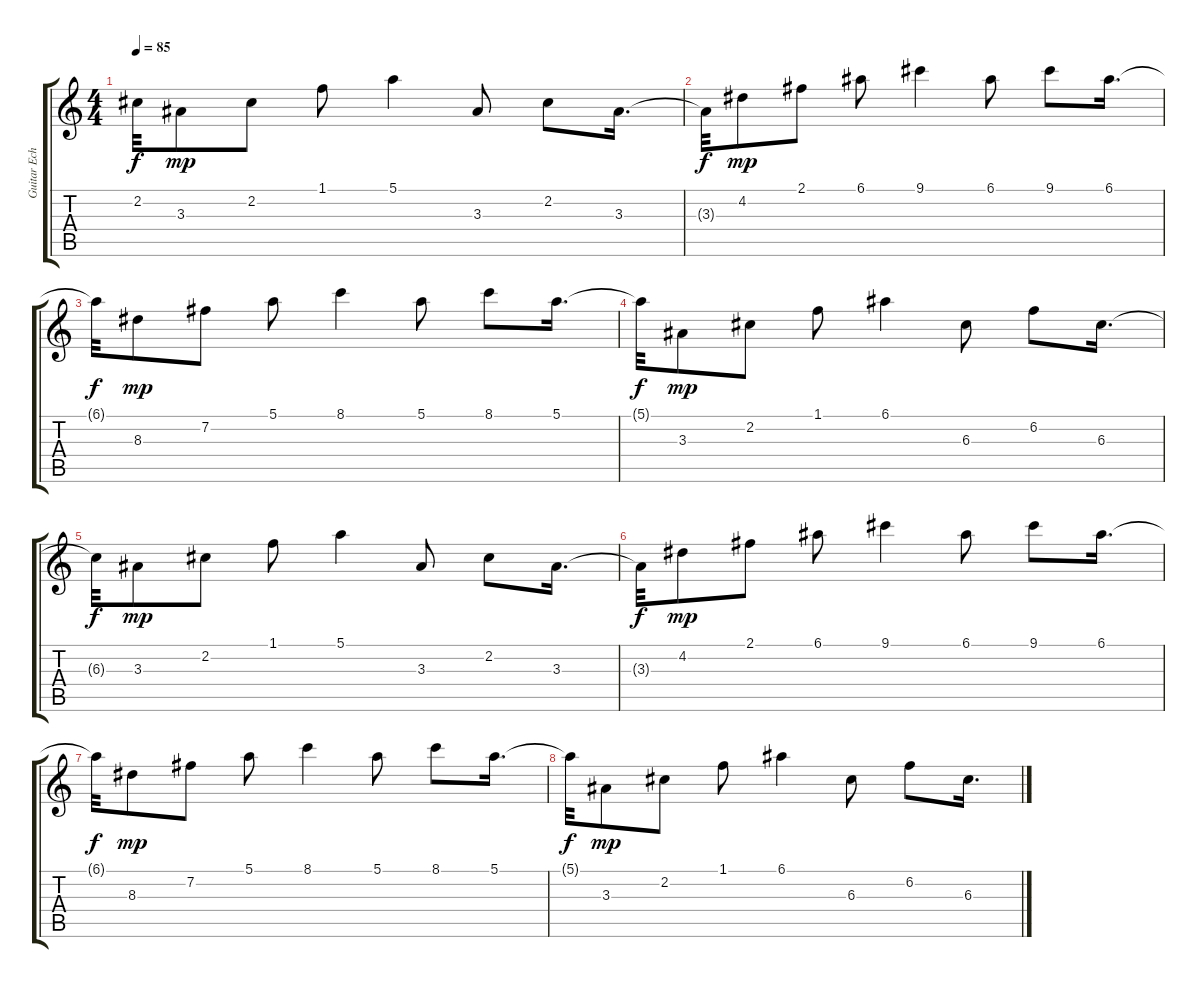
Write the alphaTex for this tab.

\track ("Guitar Echo" "Guitar Ech") {instrument acousticguitarnylon}
\staff {score tabs}
\tuning (E4 B3 G3 D3 A2 E2) {hide}
\ts (4 4)
\tempo 85
\clef g2
\ks c
2.2{t}.32{dy f} 3.3.8{dy mp} 2.2.8 1.1.8 5.1.4 3.3.8 2.2.8 3.3.16{d} |
3.3{t}.32{dy f} 4.2.8{dy mp} 2.1.8 6.1.8 9.1.4 6.1.8 9.1.8 6.1.16{d} |
6.1{t}.32{dy f} 8.3.8{dy mp} 7.2.8 5.1.8 8.1.4 5.1.8 8.1.8 5.1.16{d} |
5.1{t}.32{dy f} 3.3.8{dy mp} 2.2.8 1.1.8 6.1.4 6.3.8 6.2.8 6.3.16{d} |
6.3{t}.32{dy f} 3.3.8{dy mp} 2.2.8 1.1.8 5.1.4 3.3.8 2.2.8 3.3.16{d} |
3.3{t}.32{dy f} 4.2.8{dy mp} 2.1.8 6.1.8 9.1.4 6.1.8 9.1.8 6.1.16{d} |
6.1{t}.32{dy f} 8.3.8{dy mp} 7.2.8 5.1.8 8.1.4 5.1.8 8.1.8 5.1.16{d} |
5.1{t}.32{dy f} 3.3.8{dy mp} 2.2.8 1.1.8 6.1.4 6.3.8 6.2.8 6.3.16{d}
